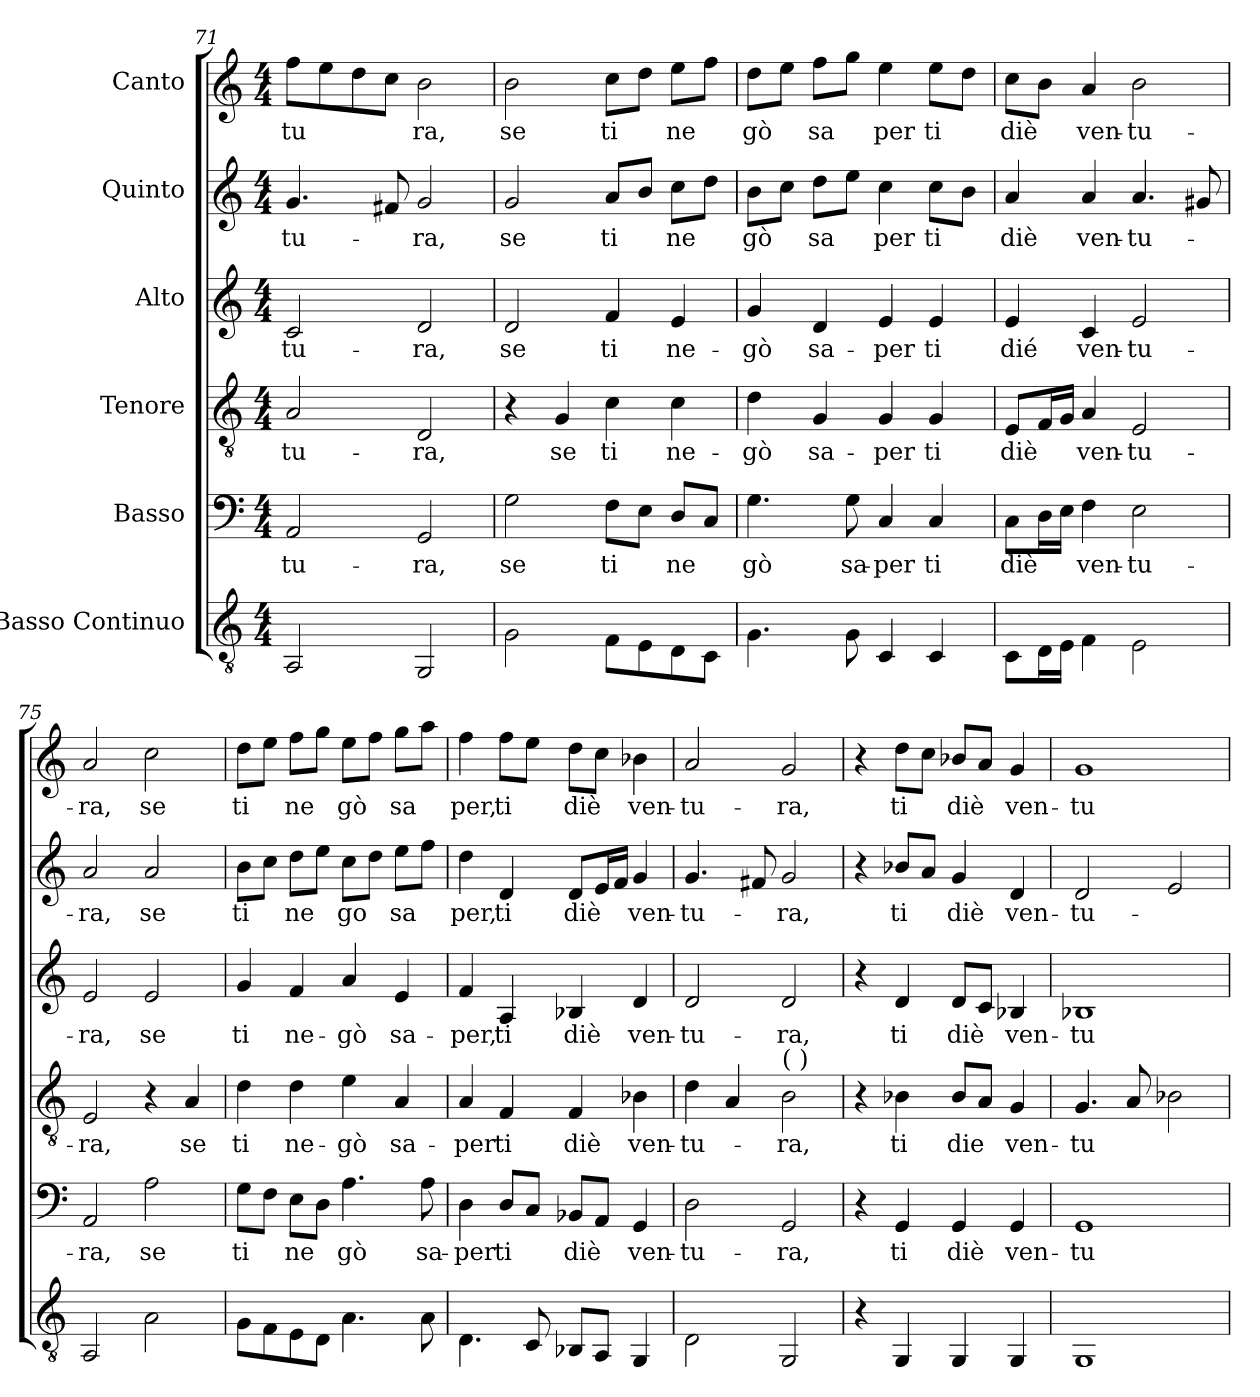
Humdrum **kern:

**kern	**kern	**text	**kern	**text	**kern	**text	**kern	**text	**kern	**text
*part6	*part5	*part5	*part4	*part4	*part3	*part3	*part2	*part2	*part1	*part1
*staff6	*staff5	*staff5	*staff4	*staff4	*staff3	*staff3	*staff2	*staff2	*staff1	*staff1
*I"Basso Continuo	*I"Basso	*	*I"Tenore	*	*I"Alto	*	*I"Quinto	*	*I"Canto	*
!!LO:LB:g=z
*clefGv2	*clefF4	*	*clefGv2	*	*clefG2	*	*clefG2	*	*clefG2	*
*k[]	*k[]	*	*k[]	*	*k[]	*	*k[]	*	*k[]	*
*M4/4	*M4/4	*	*M4/4	*	*M4/4	*	*M4/4	*	*M4/4	*
=71	=71	=71	=71	=71	=71	=71	=71	=71	=71	=71
!	!	!LO:LY:b	!	!LO:LY:b	!	!LO:LY:b	!	!LO:LY:b	!	!LO:LY:b
2AA/	2AA/	tu-	2A/	-tu-	2c/	-tu-	4.g/	-tu-	8ff\L	-tu
.	.	.	.	.	.	.	.	.	8ee\	.
.	.	.	.	.	.	.	.	.	8dd\	.
.	.	.	.	.	.	.	8f#X/	.	8cc\J	.
!	!	!LO:LY:b	!	!LO:LY:b	!	!LO:LY:b	!	!LO:LY:b	!	!LO:LY:b
2GG/	2GG/	-ra,	2D/	-ra,	2d/	-ra,	2g/	-ra,	2b\	ra,
=72	=72	=72	=72	=72	=72	=72	=72	=72	=72	=72
!	!	!LO:LY:b	!	!	!	!LO:LY:b	!	!LO:LY:b	!	!LO:LY:b
2G\	2G\	se	4r	.	2d/	se	2g/	se	2b\	se
!	!	!	!	!LO:LY:b	!	!	!	!	!	!
.	.	.	4G/	se	.	.	.	.	.	.
!	!	!LO:LY:b	!	!LO:LY:b	!	!LO:LY:b	!	!LO:LY:b	!	!LO:LY:b
8F\L	8F\L	ti	4c\	ti	4f/	ti	8a/L	ti	8cc\L	ti
8E\	8E\J	.	.	.	.	.	8b/J	.	8dd\J	.
!	!	!LO:LY:b	!	!LO:LY:b	!	!LO:LY:b	!	!LO:LY:b	!	!LO:LY:b
8D\	8D/L	ne	4c\	ne-	4e/	ne-	8cc\L	ne	8ee\L	ne
8C\J	8C/J	.	.	.	.	.	8dd\J	.	8ff\J	.
=73	=73	=73	=73	=73	=73	=73	=73	=73	=73	=73
!	!	!LO:LY:b	!	!LO:LY:b	!	!LO:LY:b	!	!LO:LY:b	!	!LO:LY:b
4.G\	4.G\	gò	4d\	-gò	4g/	-gò	8b\L	gò	8dd\L	gò
.	.	.	.	.	.	.	8cc\J	.	8ee\J	.
!	!	!	!	!LO:LY:b	!	!LO:LY:b	!	!LO:LY:b	!	!LO:LY:b
.	.	.	4G/	sa-	4d/	sa-	8dd\L	sa	8ff\L	sa
!	!	!LO:LY:b	!	!	!	!	!	!	!	!
8G\	8G\	sa-	.	.	.	.	8ee\J	.	8gg\J	.
!	!	!LO:LY:b	!	!LO:LY:b	!	!LO:LY:b	!	!LO:LY:b	!	!LO:LY:b
4C/	4C/	-per	4G/	-per	4e/	-per	4cc\	per	4ee\	per
!	!	!LO:LY:b	!	!LO:LY:b	!	!LO:LY:b	!	!LO:LY:b	!	!LO:LY:b
4C/	4C/	ti	4G/	ti	4e/	ti	8cc\L	ti	8ee\L	ti
.	.	.	.	.	.	.	8b\J	.	8dd\J	.
=74	=74	=74	=74	=74	=74	=74	=74	=74	=74	=74
!	!	!LO:LY:b	!	!LO:LY:b	!	!LO:LY:b	!	!LO:LY:b	!	!LO:LY:b
8C\L	8C\L	diè	8E/L	diè	4e/	dié	4a/	diè	8cc\L	diè
16D\L	16D\L	.	16F/L	.	.	.	.	.	8b\J	.
16E\JJ	16E\JJ	.	16G/JJ	.	.	.	.	.	.	.
!	!	!LO:LY:b	!	!LO:LY:b	!	!LO:LY:b	!	!LO:LY:b	!	!LO:LY:b
4F\	4F\	ven-	4A/	ven-	4c/	ven-	4a/	ven-	4a/	ven-
!	!	!LO:LY:b	!	!LO:LY:b	!	!LO:LY:b	!	!LO:LY:b	!	!LO:LY:b
2E\	2E\	-tu-	2E/	-tu-	2e/	-tu-	4.a/	-tu-	2b\	-tu-
.	.	.	.	.	.	.	8g#X/	.	.	.
=75	=75	=75	=75	=75	=75	=75	=75	=75	=75	=75
!	!	!LO:LY:b	!	!LO:LY:b	!	!LO:LY:b	!	!LO:LY:b	!	!LO:LY:b
2AA/	2AA/	-ra,	2E/	-ra,	2e/	-ra,	2a/	-ra,	2a/	-ra,
!	!	!LO:LY:b	!	!	!	!LO:LY:b	!	!LO:LY:b	!	!LO:LY:b
2A\	2A\	se	4r	.	2e/	se	2a/	se	2cc\	se
!	!	!	!	!LO:LY:b	!	!	!	!	!	!
.	.	.	4A/	se	.	.	.	.	.	.
=76	=76	=76	=76	=76	=76	=76	=76	=76	=76	=76
!	!	!LO:LY:b	!	!LO:LY:b	!	!LO:LY:b	!	!LO:LY:b	!	!LO:LY:b
8G\L	8G\L	ti	4d\	ti	4g/	ti	8b\L	ti	8dd\L	ti
8F\	8F\J	.	.	.	.	.	8cc\J	.	8ee\J	.
!	!	!LO:LY:b	!	!LO:LY:b	!	!LO:LY:b	!	!LO:LY:b	!	!LO:LY:b
8E\	8E\L	ne	4d\	ne-	4f/	ne-	8dd\L	ne	8ff\L	ne
8D\J	8D\J	.	.	.	.	.	8ee\J	.	8gg\J	.
!	!	!LO:LY:b	!	!LO:LY:b	!	!LO:LY:b	!	!LO:LY:b	!	!LO:LY:b
4.A\	4.A\	gò	4e\	-gò	4a/	-gò	8cc\L	go	8ee\L	gò
.	.	.	.	.	.	.	8dd\J	.	8ff\J	.
!	!	!	!	!LO:LY:b	!	!LO:LY:b	!	!LO:LY:b	!	!LO:LY:b
.	.	.	4A/	sa-	4e/	sa-	8ee\L	sa	8gg\L	sa
!	!	!LO:LY:b	!	!	!	!	!	!	!	!
8A\	8A\	sa-	.	.	.	.	8ff\J	.	8aa\J	.
!!LO:PB:g=z
=77	=77	=77	=77	=77	=77	=77	=77	=77	=77	=77
!	!	!LO:LY:b	!	!LO:LY:b	!	!LO:LY:b	!	!LO:LY:b	!	!LO:LY:b
4.D\	4D\	-per	4A/	-per	4f/	-per,	4dd\	per,	4ff\	per,
!	!	!LO:LY:b	!	!LO:LY:b	!	!LO:LY:b	!	!LO:LY:b	!	!LO:LY:b
.	8D/L	ti	4F/	ti	4A/	ti	4d/	ti	8ff\L	ti
8C/	8C/J	.	.	.	.	.	.	.	8ee\J	.
!	!	!LO:LY:b	!	!LO:LY:b	!	!LO:LY:b	!	!LO:LY:b	!	!LO:LY:b
8BB-X/L	8BB-X/L	diè	4F/	diè	4B-X/	diè	8d/L	diè	8dd\L	diè
8AA/J	8AA/J	.	.	.	.	.	16e/L	.	8cc\J	.
.	.	.	.	.	.	.	16f/JJ	.	.	.
!	!	!LO:LY:b	!	!LO:LY:b	!	!LO:LY:b	!	!LO:LY:b	!	!LO:LY:b
4GG/	4GG/	ven-	4B-X\	ven-	4d/	ven-	4g/	ven-	4b-X\	ven-
=78	=78	=78	=78	=78	=78	=78	=78	=78	=78	=78
!	!	!LO:LY:b	!	!LO:LY:b	!	!LO:LY:b	!	!LO:LY:b	!	!LO:LY:b
2D\	2D\	-tu-	4d\	-tu-	2d/	-tu-	4.g/	-tu-	2a/	-tu-
.	.	.	4A/	.	.	.	.	.	.	.
.	.	.	.	.	.	.	8f#X/	.	.	.
!	!	!	!LO:TX:a:t=(  )	!	!	!	!	!	!	!
!	!	!LO:LY:b	!	!LO:LY:b	!	!LO:LY:b	!	!LO:LY:b	!	!LO:LY:b
2GG/	2GG/	-ra,	2B\	-ra,	2d/	-ra,	2g/	-ra,	2g/	-ra,
=79	=79	=79	=79	=79	=79	=79	=79	=79	=79	=79
4r	4r	.	4r	.	4r	.	4r	.	4r	.
!	!	!LO:LY:b	!	!LO:LY:b	!	!LO:LY:b	!	!LO:LY:b	!	!LO:LY:b
4GG/	4GG/	ti	4B-X\	ti	4d/	ti	8b-X/L	ti	8dd\L	ti
.	.	.	.	.	.	.	8a/J	.	8cc\J	.
!	!	!LO:LY:b	!	!LO:LY:b	!	!LO:LY:b	!	!LO:LY:b	!	!LO:LY:b
4GG/	4GG/	diè	8B-/L	die	8d/L	diè	4g/	diè	8b-X/L	diè
.	.	.	8A/J	.	8c/J	.	.	.	8a/J	.
!	!	!LO:LY:b	!	!LO:LY:b	!	!LO:LY:b	!	!LO:LY:b	!	!LO:LY:b
4GG/	4GG/	ven-	4G/	ven-	4B-X/	ven-	4d/	ven-	4g/	ven-
=80	=80	=80	=80	=80	=80	=80	=80	=80	=80	=80
!	!	!LO:LY:b	!	!LO:LY:b	!	!LO:LY:b	!	!LO:LY:b	!	!LO:LY:b
1GG	1GG	-tu-	4.G/	-tu	1B-X	-tu-	2d/	-tu-	1g	-tu-
.	.	.	8A/	.	.	.	.	.	.	.
.	.	.	2B-X\	.	.	.	2e/	.	.	.
=	=	=	=	=	=	=	=	=	=	=
*-	*-	*-	*-	*-	*-	*-	*-	*-	*-	*-
